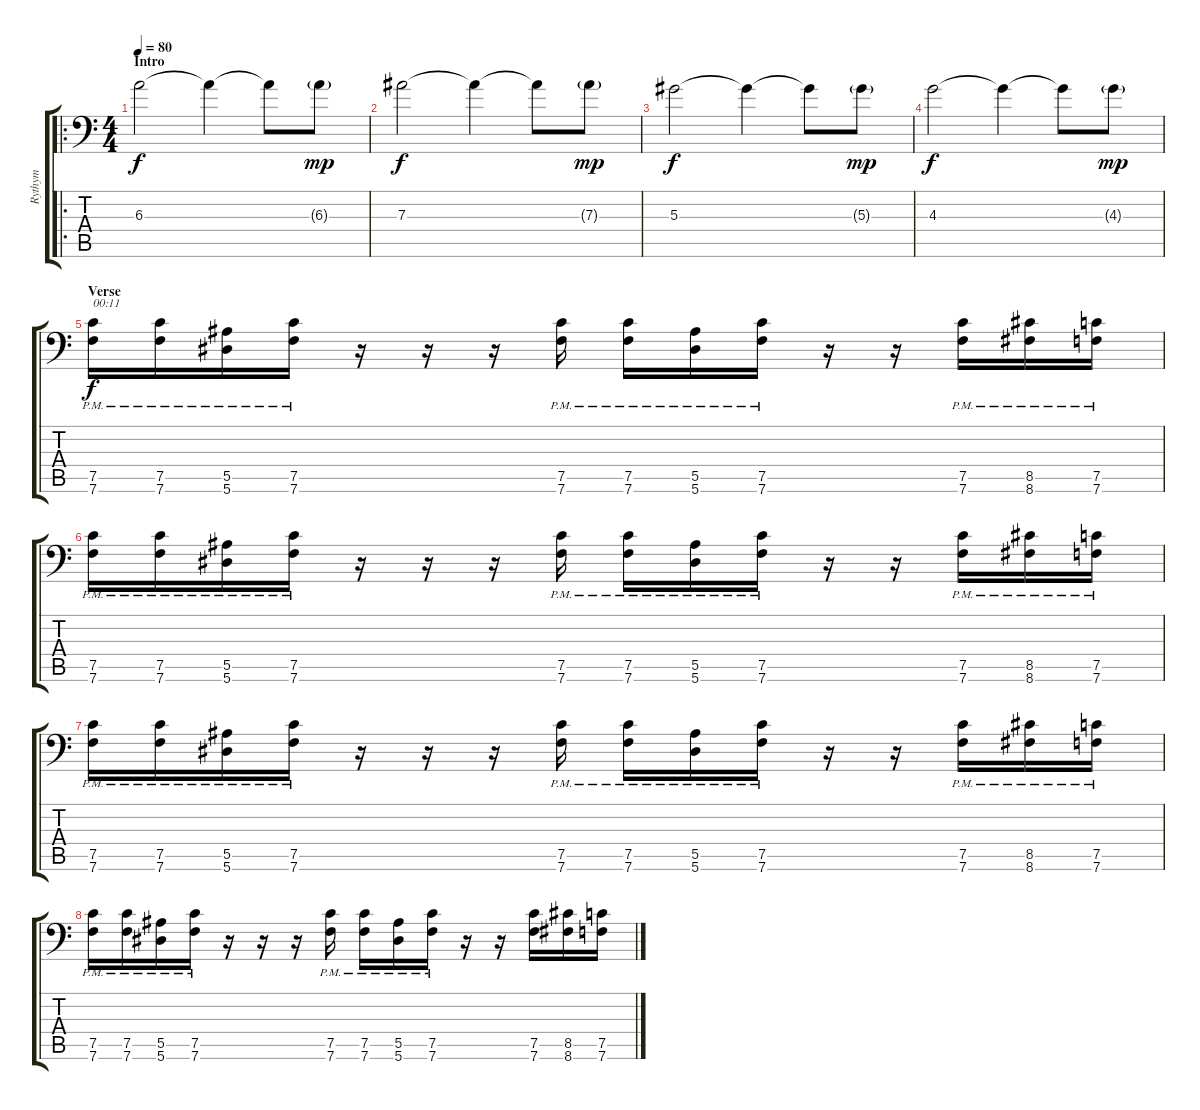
\track ("Rythym" "Rythym") {instrument distortionguitar}
\staff {score tabs}
\tuning (C4 G3 Eb3 Bb2 F2 Bb1) {hide}
\ro
\ts (4 4)
\section ("" "Intro")
\tempo 80
\clef f4
\ks c
6.3.2{dy f instrument distortionguitar} 6.3{t}.4 6.3{t}.8 6.3{g}.8{dy mp} |
7.3.2{dy f} 7.3{t}.4 7.3{t}.8 7.3{g}.8{dy mp} |
5.3.2{dy f} 5.3{t}.4 5.3{t}.8 5.3{g}.8{dy mp} |
4.3.2{dy f} 4.3{t}.4 4.3{t}.8 4.3{g}.8{dy mp} |
\section ("" "Verse")
(7.5{pm} 7.6{pm}).16{txt "00:11" dy f} (7.5{pm} 7.6{pm}).16 (5.5{pm} 5.6{pm}).16 (7.5{pm} 7.6{pm}).16 r.16 r.16 r.16 (7.5{pm} 7.6{pm}).16 (7.5{pm} 7.6{pm}).16 (5.5{pm} 5.6{pm}).16 (7.5{pm} 7.6{pm}).16 r.16 r.16 (7.5{pm} 7.6{pm}).16 (8.5{pm} 8.6{pm}).16 (7.5{pm} 7.6{pm}).16 |
(7.5{pm} 7.6{pm}).16 (7.5{pm} 7.6{pm}).16 (5.5{pm} 5.6{pm}).16 (7.5{pm} 7.6{pm}).16 r.16 r.16 r.16 (7.5{pm} 7.6{pm}).16 (7.5{pm} 7.6{pm}).16 (5.5{pm} 5.6{pm}).16 (7.5{pm} 7.6{pm}).16 r.16 r.16 (7.5{pm} 7.6{pm}).16 (8.5{pm} 8.6{pm}).16 (7.5{pm} 7.6{pm}).16 |
(7.5{pm} 7.6{pm}).16 (7.5{pm} 7.6{pm}).16 (5.5{pm} 5.6{pm}).16 (7.5{pm} 7.6{pm}).16 r.16 r.16 r.16 (7.5{pm} 7.6{pm}).16 (7.5{pm} 7.6{pm}).16 (5.5{pm} 5.6{pm}).16 (7.5{pm} 7.6{pm}).16 r.16 r.16 (7.5{pm} 7.6{pm}).16 (8.5{pm} 8.6{pm}).16 (7.5{pm} 7.6{pm}).16 |
(7.5{pm} 7.6{pm}).16 (7.5{pm} 7.6{pm}).16 (5.5{pm} 5.6{pm}).16 (7.5{pm} 7.6{pm}).16 r.16 r.16 r.16 (7.5{pm} 7.6{pm}).16 (7.5{pm} 7.6{pm}).16 (5.5{pm} 5.6{pm}).16 (7.5{pm} 7.6{pm}).16 r.16 r.16 (7.5 7.6).16 (8.5 8.6).16 (7.5 7.6).16
